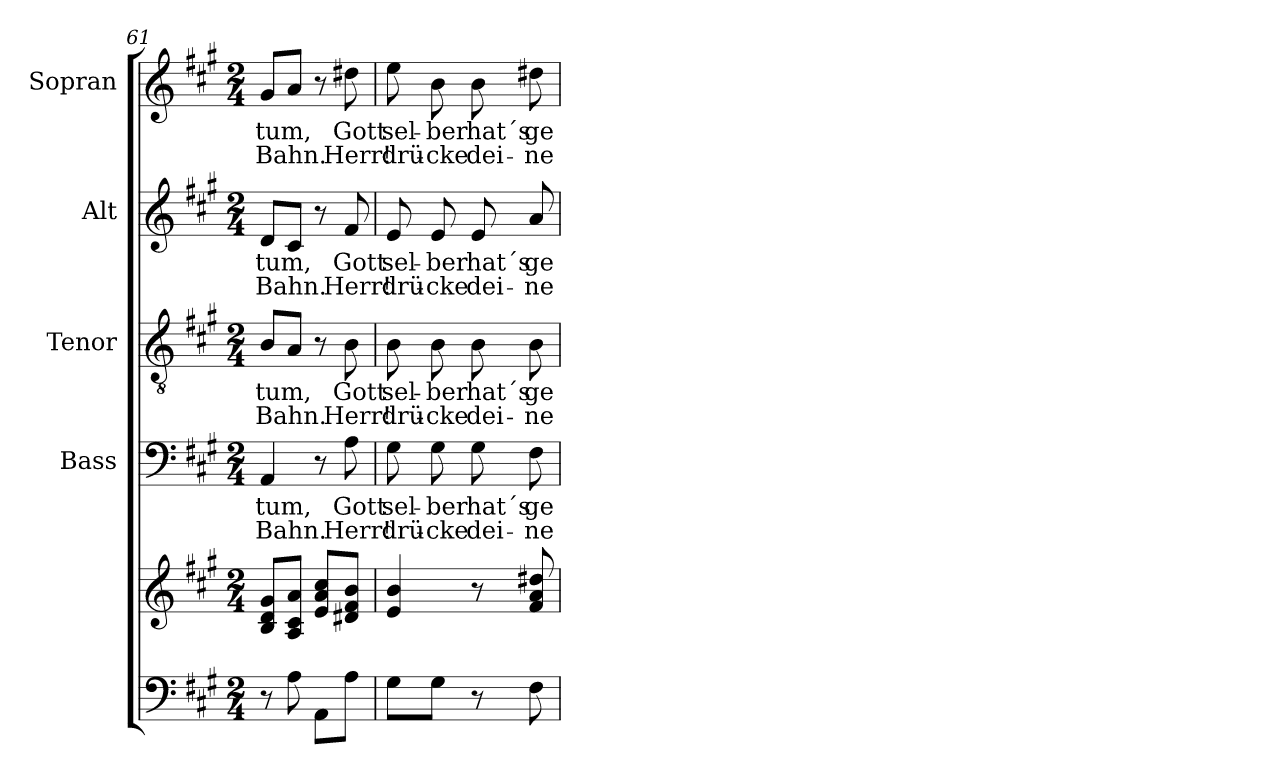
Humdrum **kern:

**kern	**kern	**kern	**text	**text	**kern	**text	**text	**kern	**text	**text	**kern	**text	**text
*part5	*part5	*part4	*part4	*part4	*part3	*part3	*part3	*part2	*part2	*part2	*part1	*part1	*part1
*staff6	*staff5	*staff4	*staff4	*staff4	*staff3	*staff3	*staff3	*staff2	*staff2	*staff2	*staff1	*staff1	*staff1
*	*	*I"Bass	*	*	*I"Tenor	*	*	*I"Alt	*	*	*I"Sopran	*	*
*	*	*I'B.	*	*	*I'T.	*	*	*I'A.	*	*	*I'S.	*	*
*clefF4	*clefG2	*clefF4	*	*	*clefGv2	*	*	*clefG2	*	*	*clefG2	*	*
*k[f#c#g#]	*k[f#c#g#]	*k[f#c#g#]	*	*	*k[f#c#g#]	*	*	*k[f#c#g#]	*	*	*k[f#c#g#]	*	*
*A:	*A:	*A:	*	*	*A:	*	*	*A:	*	*	*A:	*	*
*M2/4	*M2/4	*M2/4	*	*	*M2/4	*	*	*M2/4	*	*	*M2/4	*	*
=61	=61	=61	=61	=61	=61	=61	=61	=61	=61	=61	=61	=61	=61
!	!	!	!LO:LY:b	!LO:LY:b	!	!LO:LY:b	!LO:LY:b	!	!LO:LY:b	!LO:LY:b	!	!LO:LY:b	!LO:LY:b
8r	8B/ 8d/ 8g#/L	4AA/	-tum,	Bahn.	8B/L	-tum,	Bahn.	8d/L	-tum,	Bahn.	8g#/L	-tum,	Bahn.
8A\	8A/ 8c#/ 8a/J	.	.	.	8A/J	.	.	8c#/J	.	.	8a/J	.	.
8AA\L	8e/ 8a/ 8cc#/L	8r	.	.	8r	.	.	8r	.	.	8r	.	.
!	!	!	!LO:LY:b	!LO:LY:b	!	!LO:LY:b	!LO:LY:b	!	!LO:LY:b	!LO:LY:b	!	!LO:LY:b	!LO:LY:b
8A\J	8d#X/ 8f#/ 8b/J	8A\	Gott	Herr!	8B\	Gott	Herr!	8f#/	Gott	Herr!	8dd#X\	Gott	Herr!
=62	=62	=62	=62	=62	=62	=62	=62	=62	=62	=62	=62	=62	=62
!	!	!	!LO:LY:b	!LO:LY:b	!	!LO:LY:b	!LO:LY:b	!	!LO:LY:b	!LO:LY:b	!	!LO:LY:b	!LO:LY:b
8G#\L	4e/ 4b/	8G#\	sel-	drü-	8B\	sel-	drü-	8e/	sel-	drü-	8ee\	sel-	drü-
!	!	!	!LO:LY:b	!LO:LY:b	!	!LO:LY:b	!LO:LY:b	!	!LO:LY:b	!LO:LY:b	!	!LO:LY:b	!LO:LY:b
8G#\J	.	8G#\	-ber	-cke	8B\	-ber	-cke	8e/	-ber	-cke	8b\	-ber	-cke
!	!	!	!LO:LY:b	!LO:LY:b	!	!LO:LY:b	!LO:LY:b	!	!LO:LY:b	!LO:LY:b	!	!LO:LY:b	!LO:LY:b
8r	8r	8G#\	hat´s	dei-	8B\	hat´s	dei-	8e/	hat´s	dei-	8b\	hat´s	dei-
!	!	!	!LO:LY:b	!LO:LY:b	!	!LO:LY:b	!LO:LY:b	!	!LO:LY:b	!LO:LY:b	!	!LO:LY:b	!LO:LY:b
8F#\	8f#/ 8a/ 8dd#X/	8F#\	ge-	-ne	8B\	ge-	-ne	8a/	ge-	-ne	8dd#X\	ge-	-ne
=	=	=	=	=	=	=	=	=	=	=	=	=	=
*-	*-	*-	*-	*-	*-	*-	*-	*-	*-	*-	*-	*-	*-
